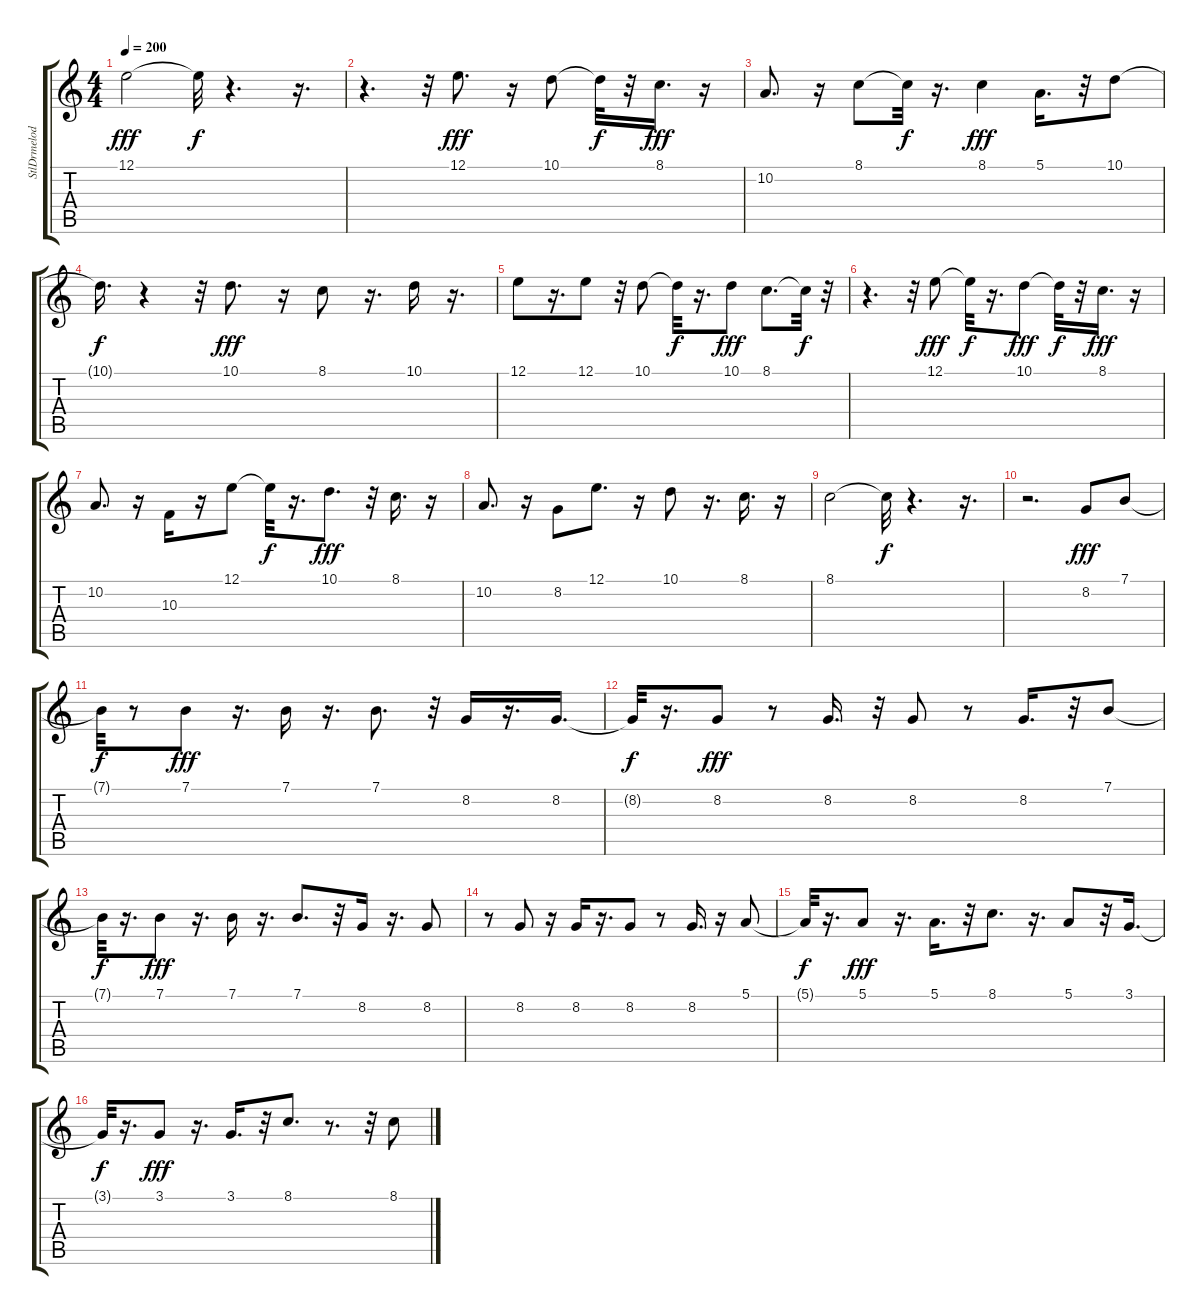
\track ("StlDrmelodyNoroll   " "StlDrmelod") {instrument steeldrums}
\staff {score tabs}
\tuning (E4 B3 G3 D3 A2 E2) {hide}
\ts (4 4)
\tempo 200
\clef g2
\ks c
12.1.2{dy fff} 12.1{t}.32{dy f} r.4{d} r.16{d} |
r.4{d} r.32 12.1.8{d dy fff} r.16 10.1.8 10.1{t}.32{dy f} r.32 8.1.16{d dy fff} r.16 |
10.2.8{d} r.16 8.1.8 8.1{t}.32{dy f} r.16{d} 8.1.4{dy fff} 5.1.16{d} r.32 10.1.8 |
10.1{t}.16{d dy f} r.4 r.32 10.1.8{d dy fff} r.16 8.1.8 r.16{d} 10.1.16 r.16{d} |
12.1.8 r.16{d} 12.1.8 r.32 10.1.8 10.1{t}.32{dy f} r.16{d} 10.1.8{dy fff} 8.1.8{d} 8.1{t}.32{dy f} r.32 |
r.4{d} r.32 12.1.8{dy fff} 12.1{t}.32{dy f} r.16{d} 10.1.8{dy fff} 10.1{t}.32{dy f} r.32 8.1.16{d dy fff} r.16 |
10.2.8{d} r.16 10.3.16 r.16 12.1.8 12.1{t}.32{dy f} r.16{d} 10.1.8{d dy fff} r.32 8.1.16{d} r.16 |
10.2.8{d} r.16 8.2.8 12.1.8{d} r.16 10.1.8 r.16{d} 8.1.16{d} r.16 |
8.1.2 8.1{t}.32{dy f} r.4{d} r.16{d} |
r.2{d} 8.2.8{dy fff} 7.1.8 |
7.1{t}.32{dy f} r.8 7.1.8{dy fff} r.16{d} 7.1.16 r.16{d} 7.1.8{d} r.32 8.2.16 r.16{d} 8.2.16{d} |
8.2{t}.32{dy f} r.16{d} 8.2.8{dy fff} r.8 8.2.16{d} r.32 8.2.8 r.8 8.2.16{d} r.32 7.1.8 |
7.1{t}.32{dy f} r.16{d} 7.1.8{dy fff} r.16{d} 7.1.16 r.16{d} 7.1.8{d} r.32 8.2.16 r.16{d} 8.2.8 |
r.8 8.2.8 r.16 8.2.16 r.16{d} 8.2.8 r.8 8.2.16{d} r.16 5.1.8 |
5.1{t}.32{dy f} r.16{d} 5.1.8{dy fff} r.16{d} 5.1.16{d} r.32 8.1.8{d} r.16{d} 5.1.8 r.32 3.1.16{d} |
3.1{t}.32{dy f} r.16{d} 3.1.8{dy fff} r.16{d} 3.1.16{d} r.32 8.1.8{d} r.8{d} r.32 8.1.8
